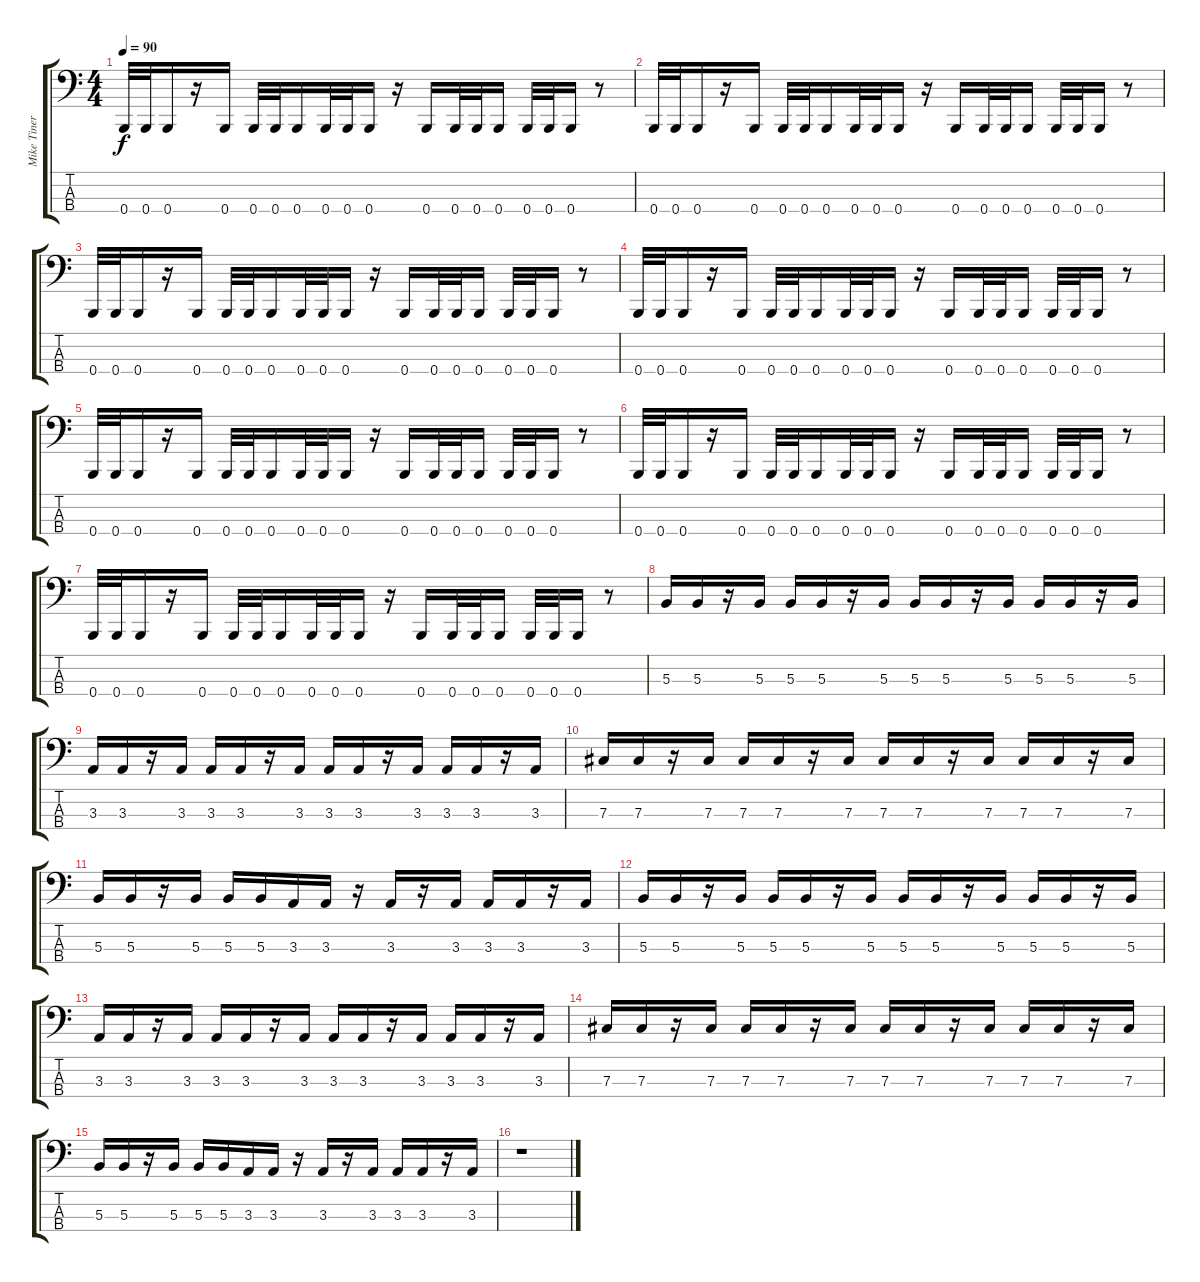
\track ("Mike Tiner (Bass)" "Mike Tiner") {instrument electricbasspick}
\staff {score tabs}
\tuning (E2 B1 Gb1 B0) {hide}
\ts (4 4)
\tempo 90
\clef f4
\ks c
0.4.32{dy f} 0.4.32 0.4.16 r.16 0.4.16 0.4.32 0.4.32 0.4.16 0.4.32 0.4.32 0.4.16 r.16 0.4.16 0.4.32 0.4.32 0.4.16 0.4.32 0.4.32 0.4.16 r.8 |
0.4.32 0.4.32 0.4.16 r.16 0.4.16 0.4.32 0.4.32 0.4.16 0.4.32 0.4.32 0.4.16 r.16 0.4.16 0.4.32 0.4.32 0.4.16 0.4.32 0.4.32 0.4.16 r.8 |
0.4.32 0.4.32 0.4.16 r.16 0.4.16 0.4.32 0.4.32 0.4.16 0.4.32 0.4.32 0.4.16 r.16 0.4.16 0.4.32 0.4.32 0.4.16 0.4.32 0.4.32 0.4.16 r.8 |
0.4.32 0.4.32 0.4.16 r.16 0.4.16 0.4.32 0.4.32 0.4.16 0.4.32 0.4.32 0.4.16 r.16 0.4.16 0.4.32 0.4.32 0.4.16 0.4.32 0.4.32 0.4.16 r.8 |
0.4.32 0.4.32 0.4.16 r.16 0.4.16 0.4.32 0.4.32 0.4.16 0.4.32 0.4.32 0.4.16 r.16 0.4.16 0.4.32 0.4.32 0.4.16 0.4.32 0.4.32 0.4.16 r.8 |
0.4.32 0.4.32 0.4.16 r.16 0.4.16 0.4.32 0.4.32 0.4.16 0.4.32 0.4.32 0.4.16 r.16 0.4.16 0.4.32 0.4.32 0.4.16 0.4.32 0.4.32 0.4.16 r.8 |
0.4.32 0.4.32 0.4.16 r.16 0.4.16 0.4.32 0.4.32 0.4.16 0.4.32 0.4.32 0.4.16 r.16 0.4.16 0.4.32 0.4.32 0.4.16 0.4.32 0.4.32 0.4.16 r.8 |
5.3.16 5.3.16 r.16 5.3.16 5.3.16 5.3.16 r.16 5.3.16 5.3.16 5.3.16 r.16 5.3.16 5.3.16 5.3.16 r.16 5.3.16 |
3.3.16 3.3.16 r.16 3.3.16 3.3.16 3.3.16 r.16 3.3.16 3.3.16 3.3.16 r.16 3.3.16 3.3.16 3.3.16 r.16 3.3.16 |
7.3.16 7.3.16 r.16 7.3.16 7.3.16 7.3.16 r.16 7.3.16 7.3.16 7.3.16 r.16 7.3.16 7.3.16 7.3.16 r.16 7.3.16 |
5.3.16 5.3.16 r.16 5.3.16 5.3.16 5.3.16 3.3.16 3.3.16 r.16 3.3.16 r.16 3.3.16 3.3.16 3.3.16 r.16 3.3.16 |
5.3.16 5.3.16 r.16 5.3.16 5.3.16 5.3.16 r.16 5.3.16 5.3.16 5.3.16 r.16 5.3.16 5.3.16 5.3.16 r.16 5.3.16 |
3.3.16 3.3.16 r.16 3.3.16 3.3.16 3.3.16 r.16 3.3.16 3.3.16 3.3.16 r.16 3.3.16 3.3.16 3.3.16 r.16 3.3.16 |
7.3.16 7.3.16 r.16 7.3.16 7.3.16 7.3.16 r.16 7.3.16 7.3.16 7.3.16 r.16 7.3.16 7.3.16 7.3.16 r.16 7.3.16 |
5.3.16 5.3.16 r.16 5.3.16 5.3.16 5.3.16 3.3.16 3.3.16 r.16 3.3.16 r.16 3.3.16 3.3.16 3.3.16 r.16 3.3.16 |
r.1
